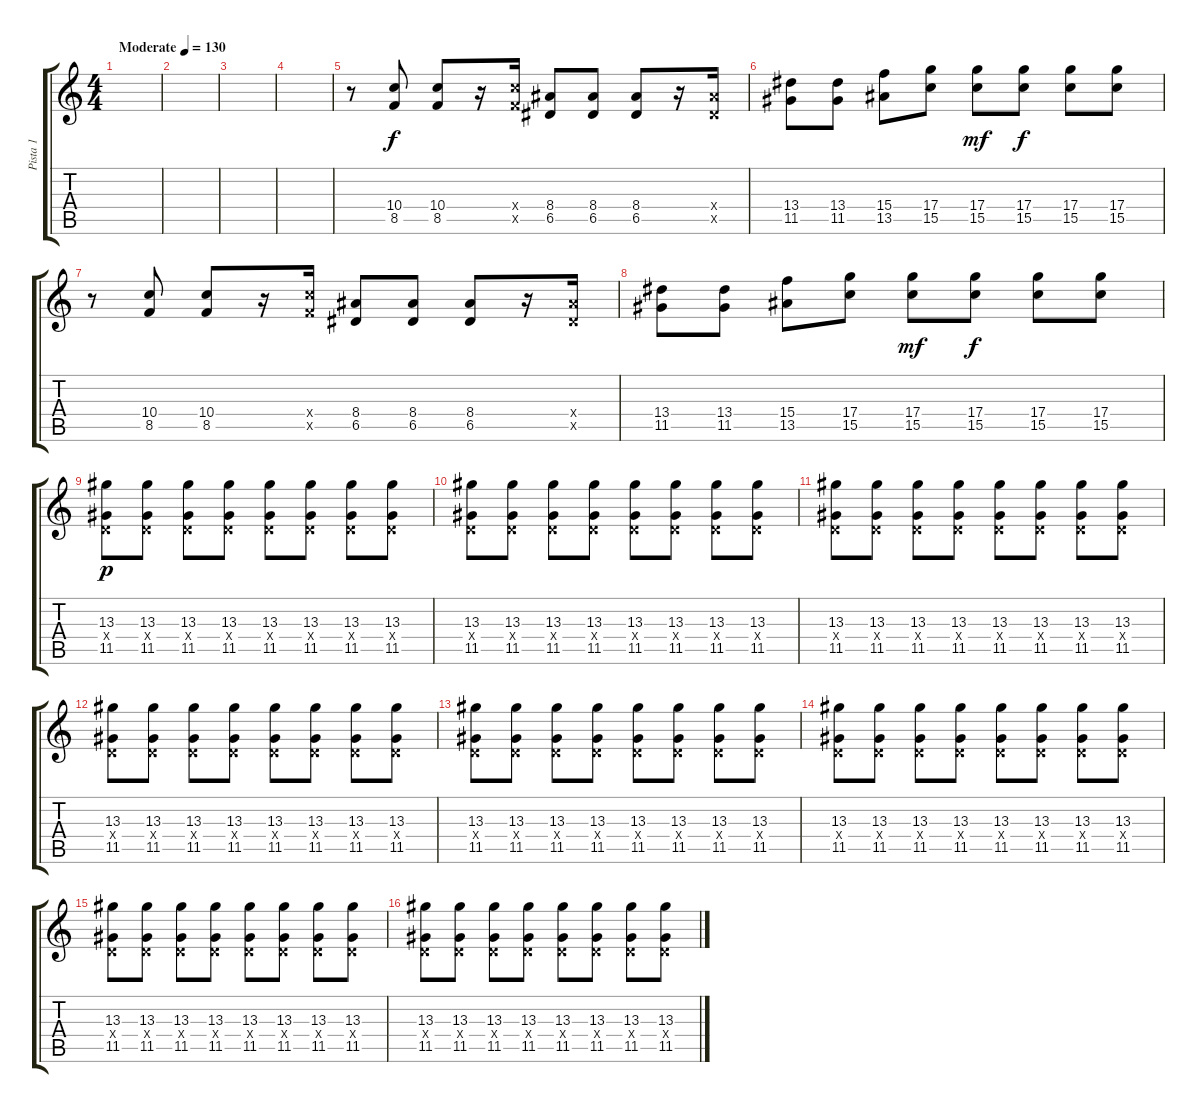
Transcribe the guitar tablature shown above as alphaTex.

\track ("Pista 1" "Pista 1") {instrument electricguitarclean}
\staff {score tabs}
\tuning (E4 B3 G3 D3 A2 E2) {hide}
\ts (4 4)
\tempo (130 "Moderate")
\clef g2
\ks c
|
|
|
|
r.8 (10.4 8.5).8 (10.4 8.5).8 r.16 (10.4{x} 8.5{x}).16 (8.4 6.5).8 (8.4 6.5).8 (8.4 6.5).8 r.16 (8.4{x} 6.5{x}).16 |
(13.4 11.5).8 (13.4 11.5).8 (15.4 13.5).8 (17.4 15.5).8 (17.4 15.5).8{dy mf} (17.4 15.5).8{dy f} (17.4 15.5).8 (17.4 15.5).8 |
r.8 (10.4 8.5).8 (10.4 8.5).8 r.16 (10.4{x} 8.5{x}).16 (8.4 6.5).8 (8.4 6.5).8 (8.4 6.5).8 r.16 (8.4{x} 6.5{x}).16 |
(13.4 11.5).8 (13.4 11.5).8 (15.4 13.5).8 (17.4 15.5).8 (17.4 15.5).8{dy mf} (17.4 15.5).8{dy f} (17.4 15.5).8 (17.4 15.5).8 |
(13.3 0.4{x} 11.5).8{dy p balance 0} (13.3 0.4{x} 11.5).8 (13.3 0.4{x} 11.5).8 (13.3 0.4{x} 11.5).8 (13.3 0.4{x} 11.5).8 (13.3 0.4{x} 11.5).8 (13.3 0.4{x} 11.5).8 (13.3 0.4{x} 11.5).8 |
(13.3 0.4{x} 11.5).8 (13.3 0.4{x} 11.5).8 (13.3 0.4{x} 11.5).8 (13.3 0.4{x} 11.5).8 (13.3 0.4{x} 11.5).8 (13.3 0.4{x} 11.5).8 (13.3 0.4{x} 11.5).8 (13.3 0.4{x} 11.5).8 |
(13.3 0.4{x} 11.5).8 (13.3 0.4{x} 11.5).8 (13.3 0.4{x} 11.5).8 (13.3 0.4{x} 11.5).8 (13.3 0.4{x} 11.5).8 (13.3 0.4{x} 11.5).8 (13.3 0.4{x} 11.5).8 (13.3 0.4{x} 11.5).8 |
(13.3 0.4{x} 11.5).8 (13.3 0.4{x} 11.5).8 (13.3 0.4{x} 11.5).8 (13.3 0.4{x} 11.5).8 (13.3 0.4{x} 11.5).8 (13.3 0.4{x} 11.5).8 (13.3 0.4{x} 11.5).8 (13.3 0.4{x} 11.5).8 |
(13.3 0.4{x} 11.5).8 (13.3 0.4{x} 11.5).8 (13.3 0.4{x} 11.5).8 (13.3 0.4{x} 11.5).8 (13.3 0.4{x} 11.5).8 (13.3 0.4{x} 11.5).8 (13.3 0.4{x} 11.5).8 (13.3 0.4{x} 11.5).8 |
(13.3 0.4{x} 11.5).8 (13.3 0.4{x} 11.5).8 (13.3 0.4{x} 11.5).8 (13.3 0.4{x} 11.5).8 (13.3 0.4{x} 11.5).8 (13.3 0.4{x} 11.5).8 (13.3 0.4{x} 11.5).8 (13.3 0.4{x} 11.5).8 |
(13.3 0.4{x} 11.5).8 (13.3 0.4{x} 11.5).8 (13.3 0.4{x} 11.5).8 (13.3 0.4{x} 11.5).8 (13.3 0.4{x} 11.5).8 (13.3 0.4{x} 11.5).8 (13.3 0.4{x} 11.5).8 (13.3 0.4{x} 11.5).8 |
(13.3 0.4{x} 11.5).8 (13.3 0.4{x} 11.5).8 (13.3 0.4{x} 11.5).8 (13.3 0.4{x} 11.5).8 (13.3 0.4{x} 11.5).8 (13.3 0.4{x} 11.5).8 (13.3 0.4{x} 11.5).8 (13.3 0.4{x} 11.5).8
